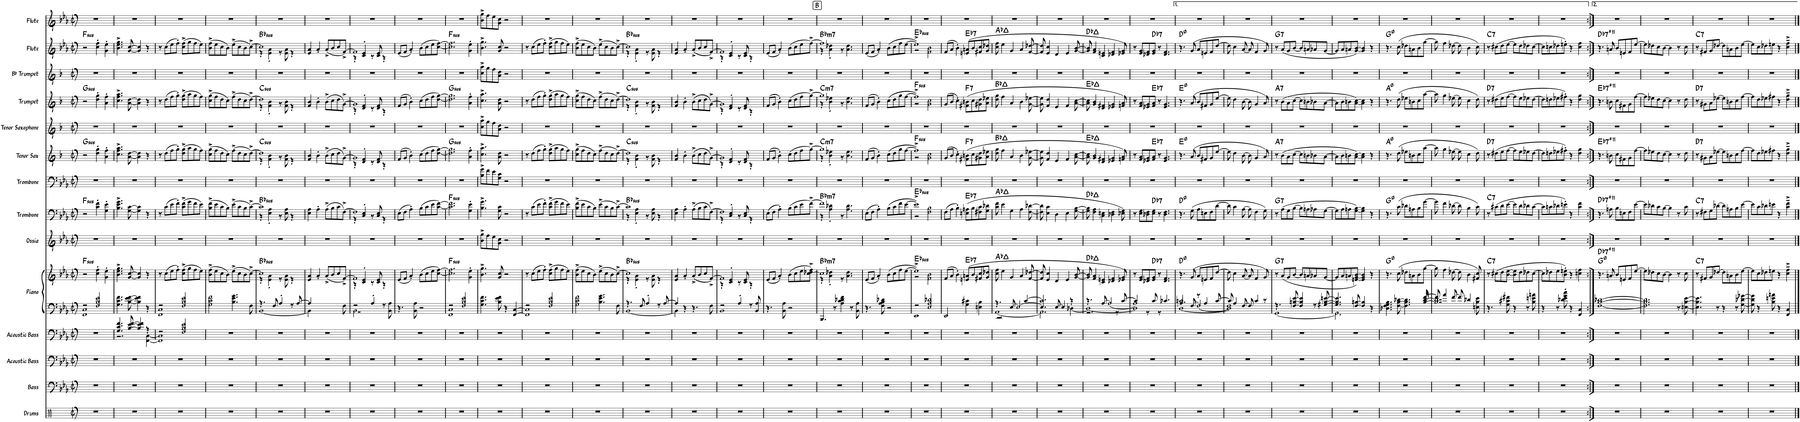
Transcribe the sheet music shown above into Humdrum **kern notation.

**kern	**kern	**kern	**kern	**kern	**kern	**harte	**kern	**kern	**harte	**kern	**kern	**harte	**kern	**kern	**harte	**kern	**kern	**harte	**kern
*part14	*part13	*part12	*part11	*part10	*part10	*part10	*part9	*part8	*part8	*part7	*part6	*part6	*part5	*part4	*part4	*part3	*part2	*part2	*part1
*staff15	*staff14	*staff13	*staff12	*staff11	*staff10	*	*staff9	*staff8	*	*staff7	*staff6	*	*staff5	*staff4	*	*staff3	*staff2	*	*staff1
*I"Drums	*I"Bass	*I"Acoustic Bass	*I"Acoustic Bass	*I"Piano	*	*	*I"Ossia	*I"Trombone	*	*I"Trombone	*I"Tenor Sax	*	*I"Tenor Saxophone	*I"Trumpet	*	*I"Bb Trumpet	*I"Flute	*	*I"Flute
*I'Drums	*I'Bass	*I'Bass	*I'Bass	*I'Piano	*	*	*	*I'Tbn.	*	*I'Tbn.	*I'Tenor	*	*I'T. Sax.	*I'Tpt.	*	*I'Bb Tpt.	*I'Fl.	*	*I'Fl.
*clefX	*clefF4	*clefF4	*clefF4	*clefF4	*clefG2	*	*clefG2	*clefF4	*	*clefF4	*clefG2	*	*clefG2	*clefG2	*	*clefG2	*clefG2	*	*clefG2
*	*Trd7c12	*Trd7c12	*Trd7c12	*	*	*	*	*	*	*	*Trd8c14	*	*Trd8c14	*Trd1c2	*	*Trd1c2	*	*	*
*k[]	*k[b-e-a-]	*k[b-e-a-]	*k[b-e-a-]	*k[b-e-a-]	*k[b-e-a-]	*	*k[b-e-a-]	*k[b-e-a-]	*	*k[b-e-a-]	*k[b-]	*	*k[b-]	*k[b-]	*	*k[b-]	*k[b-e-a-]	*	*k[b-e-a-]
*M2/2	*M2/2	*M2/2	*M2/2	*M2/2	*M2/2	*	*M2/2	*M2/2	*	*M2/2	*M2/2	*	*M2/2	*M2/2	*	*M2/2	*M2/2	*	*M2/2
*met(c|)	*met(c|)	*met(c|)	*met(c|)	*met(c|)	*met(c|)	*	*met(c|)	*met(c|)	*	*met(c|)	*met(c|)	*	*met(c|)	*met(c|)	*	*met(c|)	*met(c|)	*	*met(c|)
=1	=1	=1	=1	=1	=1	=1	=1	=1	=1	=1	=1	=1	=1	=1	=1	=1	=1	=1	=1
*	*	*	*	*^	*	*	*	*	*	*	*	*	*	*	*	*	*	*	*
!	!	!	!	!	!	!	!LO:H:kt=sus	!	!	!LO:H:kt=sus	!	!	!LO:H:kt=sus	!	!	!LO:H:kt=sus	!	!	!LO:H:kt=sus	!
1r	1r	1r	1r	2r	1FF 1C	2r	F:sus4	1r	2r	F:sus4	1r	2r	G:sus4	1r	2r	G:sus4	1r	2r	F:sus4	1r
.	.	.	.	2F/ 2B-/ 2e-/	.	4cc\' 4ff\'	.	.	4c\' 4f\'	.	.	4dd\' 4gg\'	.	.	4dd\' 4gg\'	.	.	4cc\' 4ff\'	.	.
.	.	.	.	.	.	4g\' 4ee-\'	.	.	4G\' 4e-\'	.	.	4a\' 4ff\'	.	.	4a\' 4ff\'	.	.	4g\' 4ee-\'	.	.
*	*	*	*	*v	*v	*	*	*	*	*	*	*	*	*	*	*	*	*	*	*
=2	=2	=2	=2	=2	=2	=2	=2	=2	=2	=2	=2	=2	=2	=2	=2	=2	=2	=2	=2
*	*	*	*^	*	*	*	*	*	*	*	*	*	*	*	*	*	*	*	*
1r	1r	1r	4.G/ 4.c/ 4.f/	2.r	4.G\ 4.c\ 4.f\	4.b-\^ 4.ee-\^ 4.gg\^	.	1r	4.B-\^ 4.e-\^ 4.g\^	.	1r	4.cc\^ 4.ff\^ 4.aa\^	.	1r	4.cc\^ 4.ff\^ 4.aa\^	.	1r	4.b-\^ 4.ee-\^ 4.gg\^	.	1r
.	.	.	[8B-/ [8e-/ [8f/	.	[8B-\ [8e-\ [8f\	[8g/ [8cc/	.	.	[8G\ [8c\	.	.	[8a\ [8dd\	.	.	[8a\ [8dd\	.	.	[8g/ [8cc/	.	.
.	.	.	4B-/] 4e-/] 4f/]	.	4B-\] 4e-\] 4f\]	4g/] 4cc/]	.	.	4G\] 4c\]	.	.	4a\] 4dd\]	.	.	4a\] 4dd\]	.	.	4g/] 4cc/]	.	.
.	.	.	4r	[4FF\ [4C\	4r	4r	.	.	4r	.	.	4r	.	.	4r	.	.	4r	.	.
=3	=3	=3	=3	=3	=3	=3	=3	=3	=3	=3	=3	=3	=3	=3	=3	=3	=3	=3	=3	=3
*	*	*	*	*	*^	*	*	*	*	*	*	*	*	*	*	*	*	*	*	*
1r	1r	1r	2r	1FF] 1C]	2r	1FF 1C	8r	.	1r	8r	.	1r	8r	.	1r	8r	.	1r	8r	.	1r
.	.	.	.	.	.	.	(8cc\L	.	.	(8c\L	.	.	(8dd\L	.	.	(8dd\L	.	.	(8cc\L	.	.
.	.	.	.	.	.	.	8ee-\	.	.	8e-\	.	.	8ff\	.	.	8ff\	.	.	8ee-\	.	.
.	.	.	.	.	.	.	8ff'\J)	.	.	8f'\J)	.	.	8gg'\J)	.	.	8gg'\J)	.	.	8ff'\J)	.	.
.	.	.	2F/ 2B-/ 2e-/	.	2F/ 2B-/ 2e-/	.	(8cc\^ 8ff\^L	.	.	(8c\^ 8f\^L	.	.	(8dd\^ 8gg\^L	.	.	(8dd\^ 8gg\^L	.	.	(8cc\^ 8ff\^L	.	.
.	.	.	.	.	.	.	8gg\	.	.	8g\	.	.	8aa\	.	.	8aa\	.	.	8gg\	.	.
.	.	.	.	.	.	.	8ff\	.	.	8f\	.	.	8gg\	.	.	8gg\	.	.	8ff\	.	.
.	.	.	.	.	.	.	8ee-\J)	.	.	8e-\J)	.	.	8ff\J)	.	.	8ff\J)	.	.	8ee-\J)	.	.
*	*	*	*v	*v	*	*	*	*	*	*	*	*	*	*	*	*	*	*	*	*	*
*	*	*	*	*v	*v	*	*	*	*	*	*	*	*	*	*	*	*	*	*	*
=4	=4	=4	=4	=4	=4	=4	=4	=4	=4	=4	=4	=4	=4	=4	=4	=4	=4	=4	=4
1r	1r	1r	1r	2G\ 2c\ 2f\	(8b-\^ 8ff\^L	.	1r	(8B-\^ 8f\^L	.	1r	(8cc\^ 8gg\^L	.	1r	(8cc\^ 8gg\^L	.	1r	(8b-\^ 8ff\^L	.	1r
.	.	.	.	.	8ee-\	.	.	8e-\	.	.	8ff\	.	.	8ff\	.	.	8ee-\	.	.
.	.	.	.	.	8cc\	.	.	8c\	.	.	8dd\	.	.	8dd\	.	.	8cc\	.	.
.	.	.	.	.	8b-\J)	.	.	8B-\J)	.	.	8cc\J)	.	.	8cc\J)	.	.	8b-\J)	.	.
.	.	.	.	4.B-\ 4.e-\ 4.g\	(8ee-^\L	.	.	(8e-^\L	.	.	(8ff^\L	.	.	(8ff^\L	.	.	(8ee-^\L	.	.
.	.	.	.	.	8cc\	.	.	8c\	.	.	8dd\	.	.	8dd\	.	.	8cc\	.	.
.	.	.	.	.	8b-\	.	.	8B-\	.	.	8cc\	.	.	8cc\	.	.	8b-\	.	.
.	.	.	.	8F\	[>8cc^\J)	.	.	[>8c^\J)	.	.	[>8dd^\J)	.	.	[>8dd^\J)	.	.	[>8cc^\J)	.	.
=5	=5	=5	=5	=5	=5	=5	=5	=5	=5	=5	=5	=5	=5	=5	=5	=5	=5	=5	=5
*	*	*	*	*^	*^	*	*	*^	*	*	*^	*	*	*^	*	*	*^	*	*
!	!	!	!	!	!	!	!	!LO:H:kt=sus	!	!	!	!LO:H:kt=sus	!	!	!	!LO:H:kt=sus	!	!	!	!LO:H:kt=sus	!	!	!	!LO:H:kt=sus	!
1r	1r	1r	1r	4.r	[1BB-	1cc]	4r	Bb:sus4	1r	1c]	4r	Bb:sus4	1r	1dd]	4r	C:sus4	1r	1dd]	4r	C:sus4	1r	1cc]	4r	Bb:sus4	1r
.	.	.	.	.	.	.	4e-\' 4a-\'	.	.	.	4E-\' 4A-\'	.	.	.	4f\' 4b-\'	.	.	.	4f\' 4b-\'	.	.	.	4e-\' 4a-\'	.	.
.	.	.	.	8F/	.	.	.	.	.	.	.	.	.	.	.	.	.	.	.	.	.	.	.	.	.
.	.	.	.	4A-'/	.	.	8r	.	.	.	8r	.	.	.	8r	.	.	.	8r	.	.	.	8r	.	.
.	.	.	.	.	.	.	8e-\ 8a-\	.	.	.	8E-\ 8A-\	.	.	.	8f\ 8b-\	.	.	.	8f\ 8b-\	.	.	.	8e-\ 8a-\	.	.
.	.	.	.	8r	.	.	4r	.	.	.	4r	.	.	.	4r	.	.	.	4r	.	.	.	4r	.	.
.	.	.	.	[8A-/	.	.	.	.	.	.	.	.	.	.	.	.	.	.	.	.	.	.	.	.	.
*	*	*	*	*	*	*v	*v	*	*	*v	*v	*	*	*v	*v	*	*	*v	*v	*	*	*v	*v	*	*
=6	=6	=6	=6	=6	=6	=6	=6	=6	=6	=6	=6	=6	=6	=6	=6	=6	=6	=6	=6	=6
1r	1r	1r	1r	4A-/]	4BB-\]	4e-/ 4a-/	.	1r	4E-\ 4A-\	.	1r	4f/ 4b-/	.	1r	4f/ 4b-/	.	1r	4e-/ 4a-/	.	1r
.	.	.	.	4ryy	2.ryy	4a-'/	.	.	4A-'\	.	.	4b-'\	.	.	4b-'\	.	.	4a-'/	.	.
.	.	.	.	4.ryy	.	(8a-^/L	.	.	(8A-^\L	.	.	(8b-^\L	.	.	(8b-^\L	.	.	(8a-^/L	.	.
.	.	.	.	.	.	8b-/	.	.	8B-\	.	.	8cc\	.	.	8cc\	.	.	8b-/	.	.
.	.	.	.	.	.	8cc/	.	.	8c\	.	.	8dd\	.	.	8dd\	.	.	8cc/	.	.
.	.	.	.	8F\	.	[8f^/J)	.	.	[8F^\J)	.	.	[8g^\J)	.	.	[8g^\J)	.	.	[8f^/J)	.	.
=7	=7	=7	=7	=7	=7	=7	=7	=7	=7	=7	=7	=7	=7	=7	=7	=7	=7	=7	=7	=7
*	*	*	*	*	*	*^	*	*	*^	*	*	*^	*	*	*^	*	*	*^	*	*
1r	1r	1r	1r	2r	2..BB-\	1f]	4r	.	1r	1F]	4r	.	1r	1g]	4r	.	1r	1g]	4r	.	1r	1f]	4r	.	1r
.	.	.	.	.	.	.	4c/' 4e-/'	.	.	.	4C/' 4E-/'	.	.	.	4d/' 4f/'	.	.	.	4d/' 4f/'	.	.	.	4c/' 4e-/'	.	.
.	.	.	.	4A-'/	.	.	8r	.	.	.	8r	.	.	.	8r	.	.	.	8r	.	.	.	8r	.	.
.	.	.	.	.	.	.	8c/ 8e-/	.	.	.	8C/ 8E-/	.	.	.	8d/ 8f/	.	.	.	8d/ 8f/	.	.	.	8c/ 8e-/	.	.
.	.	.	.	8r	.	.	4r	.	.	.	4r	.	.	.	4r	.	.	.	4r	.	.	.	4r	.	.
.	.	.	.	8BB-\ 8A-\	8ryy	.	.	.	.	.	.	.	.	.	.	.	.	.	.	.	.	.	.	.	.
*	*	*	*	*v	*v	*	*	*	*	*v	*v	*	*	*v	*v	*	*	*v	*v	*	*	*v	*v	*	*
*	*	*	*	*	*v	*v	*	*	*	*	*	*	*	*	*	*	*	*	*	*
=8	=8	=8	=8	=8	=8	=8	=8	=8	=8	=8	=8	=8	=8	=8	=8	=8	=8	=8	=8
1r	1r	1r	1r	4.r	(8e-/L	.	1r	(8E-\L	.	1r	(8f/L	.	1r	(8f/L	.	1r	(8e-/L	.	1r
.	.	.	.	.	8f/J	.	.	8F\J	.	.	8g/J	.	.	8g/J	.	.	8f/J	.	.
.	.	.	.	.	4a-'/)	.	.	4A-'\)	.	.	4b-'\)	.	.	4b-'\)	.	.	4a-'/)	.	.
.	.	.	.	8BB-\ 8A-\	.	.	.	.	.	.	.	.	.	.	.	.	.	.	.
.	.	.	.	2r	(8b-\L	.	.	(8B-\L	.	.	(8cc\L	.	.	(8cc\L	.	.	(8b-\L	.	.
.	.	.	.	.	8cc\	.	.	8c\	.	.	8dd\	.	.	8dd\	.	.	8cc\	.	.
.	.	.	.	.	8ee-\	.	.	8e-\	.	.	8ff\	.	.	8ff\	.	.	8ee-\	.	.
.	.	.	.	.	[8cc\ [8ff\J)	.	.	[8c\ [8f\J)	.	.	[8dd\ [8gg\J)	.	.	[8dd\ [8gg\J)	.	.	[8cc\ [8ff\J)	.	.
=9	=9	=9	=9	=9	=9	=9	=9	=9	=9	=9	=9	=9	=9	=9	=9	=9	=9	=9	=9
*	*	*	*	*^	*	*	*	*	*	*	*	*	*	*	*	*	*	*	*
!	!	!	!	!	!	!	!LO:H:kt=sus	!	!	!LO:H:kt=sus	!	!	!LO:H:kt=sus	!	!	!LO:H:kt=sus	!	!	!LO:H:kt=sus	!
1r	1r	1r	1r	2r	1FF 1C	2.cc\] 2.ff\]	F:sus4	1r	2.c\] 2.f\]	F:sus4	1r	2.dd\] 2.gg\]	G:sus4	1r	2.dd\] 2.gg\]	G:sus4	1r	2.cc\] 2.ff\]	F:sus4	1r
.	.	.	.	2F/ 2B-/ 2e-/	.	.	.	.	.	.	.	.	.	.	.	.	.	.	.	.
.	.	.	.	.	.	4g\' 4ee-\'	.	.	4G\' 4e-\'	.	.	4a\' 4ff\'	.	.	4a\' 4ff\'	.	.	4g\' 4ee-\'	.	.
=10	=10	=10	=10	=10	=10	=10	=10	=10	=10	=10	=10	=10	=10	=10	=10	=10	=10	=10	=10	=10
1r	1r	1r	1r	4.G\ 4.c\ 4.f\	2.ryy	4.b-\^ 4.gg\^	.	8b-\^ 8gg\^L	4.B-\^ 4.g\^	.	8B-\^ 8g\^L	4.cc\^ 4.aa\^	.	8cc\^ 8aa\^L	4.cc\^ 4.aa\^	.	8cc\^ 8aa\^L	4.b-\^ 4.gg\^	.	8b-\^ 8gg\^L
.	.	.	.	.	.	.	.	8ff\	.	.	8f\	.	.	8gg\	.	.	8gg\	.	.	8ff\
.	.	.	.	.	.	.	.	8ee-\	.	.	8e-\	.	.	8ff\	.	.	8ff\	.	.	8ee-\
.	.	.	.	8B-\ 8e-\ 8f\	.	8g/ 8cc/	.	8g\ 8cc\J	8G\ 8c\	.	8G\ 8c\J	8a\ 8dd\	.	8a\ 8dd\J	8a\ 8dd\	.	8a\ 8dd\J	8g/ 8cc/	.	8g\ 8cc\J
.	.	.	.	4r	.	2r	.	2r	2r	.	2r	2r	.	2r	2r	.	2r	2r	.	2r
.	.	.	.	4ryy	[4FF/ [4C/	.	.	.	.	.	.	.	.	.	.	.	.	.	.	.
=11	=11	=11	=11	=11	=11	=11	=11	=11	=11	=11	=11	=11	=11	=11	=11	=11	=11	=11	=11	=11
1r	1r	1r	1r	2r	1FF] 1C]	8r	.	1r	8r	.	1r	8r	.	1r	8r	.	1r	8r	.	1r
.	.	.	.	.	.	(8cc\L	.	.	(8c\L	.	.	(8dd\L	.	.	(8dd\L	.	.	(8cc\L	.	.
.	.	.	.	.	.	8ee-\	.	.	8e-\	.	.	8ff\	.	.	8ff\	.	.	8ee-\	.	.
.	.	.	.	.	.	8ff'\J)	.	.	8f'\J)	.	.	8gg'\J)	.	.	8gg'\J)	.	.	8ff'\J)	.	.
.	.	.	.	2F/ 2B-/ 2e-/	.	(8cc\^ 8ff\^L	.	.	(8c\^ 8f\^L	.	.	(8dd\^ 8gg\^L	.	.	(8dd\^ 8gg\^L	.	.	(8cc\^ 8ff\^L	.	.
.	.	.	.	.	.	8gg\	.	.	8g\	.	.	8aa\	.	.	8aa\	.	.	8gg\	.	.
.	.	.	.	.	.	8ff\	.	.	8f\	.	.	8gg\	.	.	8gg\	.	.	8ff\	.	.
.	.	.	.	.	.	8ee-\J)	.	.	8e-\J)	.	.	8ff\J)	.	.	8ff\J)	.	.	8ee-\J)	.	.
*	*	*	*	*v	*v	*	*	*	*	*	*	*	*	*	*	*	*	*	*	*
=12	=12	=12	=12	=12	=12	=12	=12	=12	=12	=12	=12	=12	=12	=12	=12	=12	=12	=12	=12
1r	1r	1r	1r	2G\ 2c\ 2f\	(8b-\^ 8ff\^L	.	1r	(8B-\^ 8f\^L	.	1r	(8cc\^ 8gg\^L	.	1r	(8cc\^ 8gg\^L	.	1r	(8b-\^ 8ff\^L	.	1r
.	.	.	.	.	8ee-\	.	.	8e-\	.	.	8ff\	.	.	8ff\	.	.	8ee-\	.	.
.	.	.	.	.	8cc\	.	.	8c\	.	.	8dd\	.	.	8dd\	.	.	8cc\	.	.
.	.	.	.	.	8b-\J)	.	.	8B-\J)	.	.	8cc\J)	.	.	8cc\J)	.	.	8b-\J)	.	.
.	.	.	.	4.B-\ 4.e-\ 4.g\	(8ee-^\L	.	.	(8e-^\L	.	.	(8ff^\L	.	.	(8ff^\L	.	.	(8ee-^\L	.	.
.	.	.	.	.	8cc\	.	.	8c\	.	.	8dd\	.	.	8dd\	.	.	8cc\	.	.
.	.	.	.	.	8b-\	.	.	8B-\	.	.	8cc\	.	.	8cc\	.	.	8b-\	.	.
.	.	.	.	8F\	[>8cc^\J)	.	.	[>8c^\J)	.	.	[>8dd^\J)	.	.	[>8dd^\J)	.	.	[>8cc^\J)	.	.
=13	=13	=13	=13	=13	=13	=13	=13	=13	=13	=13	=13	=13	=13	=13	=13	=13	=13	=13	=13
*	*	*	*	*^	*^	*	*	*^	*	*	*^	*	*	*^	*	*	*^	*	*
!	!	!	!	!	!	!	!	!LO:H:kt=sus	!	!	!	!LO:H:kt=sus	!	!	!	!LO:H:kt=sus	!	!	!	!LO:H:kt=sus	!	!	!	!LO:H:kt=sus	!
1r	1r	1r	1r	4.r	[1BB-	1cc]	4r	Bb:sus4	1r	1c]	4r	Bb:sus4	1r	1dd]	4r	C:sus4	1r	1dd]	4r	C:sus4	1r	1cc]	4r	Bb:sus4	1r
.	.	.	.	.	.	.	4e-\' 4a-\'	.	.	.	4E-\' 4A-\'	.	.	.	4f\' 4b-\'	.	.	.	4f\' 4b-\'	.	.	.	4e-\' 4a-\'	.	.
.	.	.	.	8F/	.	.	.	.	.	.	.	.	.	.	.	.	.	.	.	.	.	.	.	.	.
.	.	.	.	4A-'/	.	.	8r	.	.	.	8r	.	.	.	8r	.	.	.	8r	.	.	.	8r	.	.
.	.	.	.	.	.	.	8e-\ 8a-\	.	.	.	8E-\ 8A-\	.	.	.	8f\ 8b-\	.	.	.	8f\ 8b-\	.	.	.	8e-\ 8a-\	.	.
.	.	.	.	8r	.	.	4r	.	.	.	4r	.	.	.	4r	.	.	.	4r	.	.	.	4r	.	.
.	.	.	.	[8A-/	.	.	.	.	.	.	.	.	.	.	.	.	.	.	.	.	.	.	.	.	.
*	*	*	*	*	*	*v	*v	*	*	*v	*v	*	*	*v	*v	*	*	*v	*v	*	*	*v	*v	*	*
=14	=14	=14	=14	=14	=14	=14	=14	=14	=14	=14	=14	=14	=14	=14	=14	=14	=14	=14	=14	=14
1r	1r	1r	1r	4A-/]	4BB-\]	4e-/ 4a-/	.	1r	4E-\ 4A-\	.	1r	4f/ 4b-/	.	1r	4f/ 4b-/	.	1r	4e-/ 4a-/	.	1r
.	.	.	.	4r	2.ryy	4a-'/	.	.	4A-'\	.	.	4b-'\	.	.	4b-'\	.	.	4a-'/	.	.
.	.	.	.	4.r	.	((8a-^/L	.	.	((8A-^\L	.	.	((8b-^\L	.	.	((8b-^\L	.	.	((8a-^/L	.	.
.	.	.	.	.	.	8b-/	.	.	8B-\	.	.	8cc\	.	.	8cc\	.	.	8b-/	.	.
.	.	.	.	.	.	8cc/	.	.	8c\	.	.	8dd\	.	.	8dd\	.	.	8cc/	.	.
.	.	.	.	8F\	.	[8f^/J))	.	.	[8F^\J))	.	.	[8g^\J))	.	.	[8g^\J))	.	.	[8f^/J))	.	.
=15	=15	=15	=15	=15	=15	=15	=15	=15	=15	=15	=15	=15	=15	=15	=15	=15	=15	=15	=15	=15
*	*	*	*	*	*	*^	*	*	*^	*	*	*^	*	*	*^	*	*	*^	*	*
1r	1r	1r	1r	2r	1BB-	1f]	4r	.	1r	1F]	4r	.	1r	1g]	4r	.	1r	1g]	4r	.	1r	1f]	4r	.	1r
.	.	.	.	.	.	.	4c/' 4e-/'	.	.	.	4C/' 4E-/'	.	.	.	4d/' 4f/'	.	.	.	4d/' 4f/'	.	.	.	4c/' 4e-/'	.	.
.	.	.	.	4A-'/	.	.	8r	.	.	.	8r	.	.	.	8r	.	.	.	8r	.	.	.	8r	.	.
.	.	.	.	.	.	.	8c/ 8e-/	.	.	.	8C/ 8E-/	.	.	.	8d/ 8f/	.	.	.	8d/ 8f/	.	.	.	8c/ 8e-/	.	.
.	.	.	.	8r	.	.	4r	.	.	.	4r	.	.	.	4r	.	.	.	4r	.	.	.	4r	.	.
.	.	.	.	8BB-/ 8A-/	.	.	.	.	.	.	.	.	.	.	.	.	.	.	.	.	.	.	.	.	.
*	*	*	*	*v	*v	*	*	*	*	*v	*v	*	*	*v	*v	*	*	*v	*v	*	*	*v	*v	*	*
*	*	*	*	*	*v	*v	*	*	*	*	*	*	*	*	*	*	*	*	*	*
=16	=16	=16	=16	=16	=16	=16	=16	=16	=16	=16	=16	=16	=16	=16	=16	=16	=16	=16	=16
1r	1r	1r	1r	4.r	((8e-/L	.	1r	((8E-\L	.	1r	((8f/L	.	1r	((8f/L	.	1r	((8e-/L	.	1r
.	.	.	.	.	8f/J	.	.	8F\J	.	.	8g/J	.	.	8g/J	.	.	8f/J	.	.
.	.	.	.	.	4a-'/))	.	.	4A-'\))	.	.	4b-'\))	.	.	4b-'\))	.	.	4a-'/))	.	.
.	.	.	.	8BB-\ 8A-\	.	.	.	.	.	.	.	.	.	.	.	.	.	.	.
.	.	.	.	2r	(8b-\L	.	.	(8B-\L	.	.	(8cc\L	.	.	(8cc\L	.	.	(8b-\L	.	.
.	.	.	.	.	8cc\	.	.	8c\	.	.	8dd\	.	.	8dd\	.	.	8cc\	.	.
.	.	.	.	.	8ee-\	.	.	8e-\	.	.	8ff\	.	.	8ff\	.	.	8ee-\	.	.
.	.	.	.	.	[8cc\^ 8dd-X\^ 8ff\^J)	.	.	[8f^\J)	.	.	[8gg^\J)	.	.	[8gg^\J)	.	.	[8ff^\J)	.	.
!!LO:REH:place=s1:a:B:rj:fs=14:t=B
=17	=17	=17	=17	=17	=17	=17	=17	=17	=17	=17	=17	=17	=17	=17	=17	=17	=17	=17	=17
*	*	*	*	*	*^	*	*	*^	*	*	*^	*	*	*^	*	*	*^	*	*
!	!	!	!	!	!	!	!LO:H:kt=m7	!	!	!	!LO:H:kt=m7	!	!	!	!LO:H:kt=m7	!	!	!	!LO:H:kt=m7	!	!	!	!LO:H:kt=m7	!
1r	1r	1r	1r	4.BBB-/	1cc]	4r	Bb:min7	1r	1f]	4r	Bb:min7	1r	1gg]	4r	C:min7	1r	1gg]	4r	C:min7	1r	1ff]	4r	Bb:min7	1r
.	.	.	.	.	.	4a-\' 4dd-X\'	.	.	.	4A-\' 4d-X\'	.	.	.	4b-\' 4ee-X\'	.	.	.	4b-\' 4ee-X\'	.	.	.	4a-\' 4dd-X\'	.	.
.	.	.	.	8r	.	.	.	.	.	.	.	.	.	.	.	.	.	.	.	.	.	.	.	.
.	.	.	.	4A-\ 4c\ 4d-X\ 4f\	.	8r	.	.	.	8r	.	.	.	8r	.	.	.	8r	.	.	.	8r	.	.
.	.	.	.	.	.	4.a-\ 4.dd-\	.	.	.	4.A-\ 4.d-\	.	.	.	4.b-\ 4.ee-\	.	.	.	4.b-\ 4.ee-\	.	.	.	4.a-\ 4.dd-\	.	.
.	.	.	.	8r	.	.	.	.	.	.	.	.	.	.	.	.	.	.	.	.	.	.	.	.
.	.	.	.	8BB-\ 8A-\	.	.	.	.	.	.	.	.	.	.	.	.	.	.	.	.	.	.	.	.
*	*	*	*	*	*v	*v	*	*	*v	*v	*	*	*v	*v	*	*	*v	*v	*	*	*v	*v	*	*
=18	=18	=18	=18	=18	=18	=18	=18	=18	=18	=18	=18	=18	=18	=18	=18	=18	=18	=18	=18
1r	1r	1r	1r	4.r	(8e-/L	.	1r	(8E-\L	.	1r	(8f/L	.	1r	(8f/L	.	1r	(8e-/L	.	1r
.	.	.	.	.	8f/J	.	.	8F\J	.	.	8g/J	.	.	8g/J	.	.	8f/J	.	.
.	.	.	.	.	4a-'/)	.	.	4A-'\)	.	.	4b-'\)	.	.	4b-'\)	.	.	4a-'/)	.	.
.	.	.	.	8F\ 8A-\ 8B-\ 8d-X\	.	.	.	.	.	.	.	.	.	.	.	.	.	.	.
.	.	.	.	2r	((8b-\L	.	.	((8B-\L	.	.	((8cc\L	.	.	((8cc\L	.	.	((8b-\L	.	.
.	.	.	.	.	8cc\	.	.	8c\	.	.	8dd\	.	.	8dd\	.	.	8cc\	.	.
.	.	.	.	.	8ff\	.	.	8f\	.	.	8gg\	.	.	8gg\	.	.	8ff\	.	.
.	.	.	.	.	[8ee-\J	.	.	[8e-\J	.	.	[8ff\J	.	.	[8ff\J	.	.	[8ee-\J	.	.
=19	=19	=19	=19	=19	=19	=19	=19	=19	=19	=19	=19	=19	=19	=19	=19	=19	=19	=19	=19
*	*	*	*	*^	*^	*	*	*^	*	*	*^	*	*	*^	*	*	*^	*	*
!	!	!	!	!	!	!	!	!LO:H:kt=sus	!	!	!	!LO:H:kt=sus	!	!	!	!LO:H:kt=sus	!	!	!	!LO:H:kt=sus	!	!	!	!LO:H:kt=sus	!
1r	1r	1r	1r	2r	1EE-	1ee-^]))	2r	Eb:sus4	1r	1e-^]))	2r	Eb:sus4	1r	1ff^]))	2r	F:sus4	1r	1ff^]))	2r	F:sus4	1r	1ee-^]))	2r	Eb:sus4	1r
.	.	.	.	2E-/ 2A-/ 2d-X/	.	.	2f\ 2b-\	.	.	.	2F\ 2B-\	.	.	.	2g\ 2cc\	.	.	.	2g\ 2cc\	.	.	.	2f\ 2b-\	.	.
*	*	*	*	*v	*v	*	*	*	*	*v	*v	*	*	*v	*v	*	*	*v	*v	*	*	*v	*v	*	*
*	*	*	*	*	*v	*v	*	*	*	*	*	*	*	*	*	*	*	*	*	*
=20	=20	=20	=20	=20	=20	=20	=20	=20	=20	=20	=20	=20	=20	=20	=20	=20	=20	=20	=20
1r	1r	1r	1r	2EE-/	(8f/L	.	1r	(8F\L	.	1r	(8g/L	.	1r	(8g/L	.	1r	(8f/L	.	1r
.	.	.	.	.	8a-/J	.	.	8A-\J	.	.	8b-/J	.	.	8b-/J	.	.	8a-/J	.	.
.	.	.	.	.	4b-'\)	.	.	4B-'\)	.	.	4cc'\)	.	.	4cc'\)	.	.	4b-'\)	.	.
!	!	!	!	!	!	!LO:H:kt=7	!	!	!LO:H:kt=7	!	!	!LO:H:kt=7	!	!	!LO:H:kt=7	!	!	!LO:H:kt=7	!
.	.	.	.	4G\ 4c#X\	(8en/ 8an/L	Eb:7	.	(8En\ 8An\L	Eb:7	.	(8f#X\ 8bn\L	F:7	.	(8f#X\ 8bn\L	F:7	.	(8en/ 8an/L	Eb:7	.
.	.	.	.	.	8b-/	.	.	8B-\	.	.	8cc\	.	.	8cc\	.	.	8b-/	.	.
.	.	.	.	4En\ 4B-\	8f#X/ 8cc/	.	.	8F#X\ 8c\	.	.	8g#X\ 8dd\	.	.	8g#X\ 8dd\	.	.	8f#X/ 8cc/	.	.
.	.	.	.	.	8g/ 8dd-X/J	.	.	8G\ 8d-X\J	.	.	8a\ 8ee-X\J	.	.	8a\ 8ee-X\J	.	.	8g/ 8dd-X/J	.	.
=21	=21	=21	=21	=21	=21	=21	=21	=21	=21	=21	=21	=21	=21	=21	=21	=21	=21	=21	=21
*	*	*	*	*^	*	*	*	*	*	*	*	*	*	*	*	*	*	*	*
*	*	*	*	*	*^	*	*	*	*	*	*	*	*	*	*	*	*	*	*	*
1r	1r	1r	1r	4.r	[1AA-	2.r	8cc\ 8ff\	Ab:maj	1r	8c\ 8f\	Ab:maj	1r	8dd\ 8gg\	Bb:maj	1r	8dd\ 8gg\	Bb:maj	1r	8cc\ 8ff\	Ab:maj	1r
.	.	.	.	.	.	.	4ee-\	.	.	4e-\	.	.	4ff\	.	.	4ff\	.	.	4ee-\	.	.
.	.	.	.	[8E-/	.	.	4g/	.	.	4G\	.	.	4a/	.	.	4a/	.	.	4g/	.	.
.	.	.	.	2E-/_	.	.	.	.	.	.	.	.	.	.	.	.	.	.	.	.	.
.	.	.	.	.	.	.	4a-/	.	.	4A-\	.	.	4b-\	.	.	4b-\	.	.	4a-/	.	.
.	.	.	.	.	.	[4c/	.	.	.	.	.	.	.	.	.	.	.	.	.	.	.
.	.	.	.	.	.	.	[8f/ [8dd-X/	.	.	[8F\ [8d-X\	.	.	[8g\ [8ee-X\	.	.	[8g\ [8ee-X\	.	.	[8f/ [8dd-X/	.	.
=22	=22	=22	=22	=22	=22	=22	=22	=22	=22	=22	=22	=22	=22	=22	=22	=22	=22	=22	=22	=22	=22
1r	1r	1r	1r	4.E-/]	2.AA-\]	2.c/]	8f/] 8dd-/]	.	1r	8F\] 8d-\]	.	1r	8g\] 8ee-\]	.	1r	8g\] 8ee-\]	.	1r	8f/] 8dd-/]	.	1r
.	.	.	.	.	.	.	4e-/ 4cc/	.	.	4E-\ 4c\	.	.	4f/ 4dd/	.	.	4f/ 4dd/	.	.	4e-/ 4cc/	.	.
.	.	.	.	[8E-/	.	.	4d/	.	.	4D\	.	.	4e/	.	.	4e/	.	.	4d/	.	.
.	.	.	.	4E-/]	.	.	.	.	.	.	.	.	.	.	.	.	.	.	.	.	.
.	.	.	.	.	.	.	4e-/	.	.	4E-\	.	.	4f/	.	.	4f/	.	.	4e-/	.	.
.	.	.	.	4r	[4D-X\	4ryy	.	.	.	.	.	.	.	.	.	.	.	.	.	.	.
.	.	.	.	.	.	.	[8g/ [8b-/	.	.	[8G\ [8B-\	.	.	[8a\ [8cc\	.	.	[8a\ [8cc\	.	.	[8g/ [8b-/	.	.
=23	=23	=23	=23	=23	=23	=23	=23	=23	=23	=23	=23	=23	=23	=23	=23	=23	=23	=23	=23	=23	=23
1r	1r	1r	1r	4.r	1D-_	2.r	8g/] 8b-/]	Db:maj	1r	8G\] 8B-\]	Db:maj	1r	8a\] 8cc\]	Eb:maj	1r	8a\] 8cc\]	Eb:maj	1r	8g/] 8b-/]	Db:maj	1r
.	.	.	.	.	.	.	4f/ 4a-/	.	.	4F\ 4A-\	.	.	4g/ 4b-/	.	.	4g/ 4b-/	.	.	4f/ 4a-/	.	.
.	.	.	.	[8A-/	.	.	4c/ 4en/	.	.	4C\ 4En\	.	.	4d/ 4f#X/	.	.	4d/ 4f#X/	.	.	4c/ 4en/	.	.
.	.	.	.	2A-/_	.	.	.	.	.	.	.	.	.	.	.	.	.	.	.	.	.
.	.	.	.	.	.	.	4d-X/ 4f/	.	.	4D-X\ 4F\	.	.	4e-X/ 4g/	.	.	4e-X/ 4g/	.	.	4d-X/ 4f/	.	.
.	.	.	.	.	.	8r	.	.	.	.	.	.	.	.	.	.	.	.	.	.	.
.	.	.	.	.	.	[8c/	8e-X/ 8g/)	.	.	8E-X\ 8G\)	.	.	8fn/ 8a/)	.	.	8fn/ 8a/)	.	.	8e-X/ 8g/)	.	.
=24	=24	=24	=24	=24	=24	=24	=24	=24	=24	=24	=24	=24	=24	=24	=24	=24	=24	=24	=24	=24	=24
1r	1r	1r	1r	1A-]	1D-]	4c/]	8r	.	1r	8r	.	1r	8r	.	1r	8r	.	1r	8r	.	1r
.	.	.	.	.	.	.	8e-/ 8g/L	.	.	8E-\ 8G\L	.	.	8f/ 8a/L	.	.	8f/ 8a/L	.	.	8e-/ 8g/L	.	.
.	.	.	.	.	.	8r	8d-X/ 8f/	.	.	8D-X\ 8F\	.	.	8e-X/ 8g/	.	.	8e-X/ 8g/	.	.	8d-X/ 8f/	.	.
!	!	!	!	!	!	!	!	!LO:H:kt=7	!	!	!LO:H:kt=7	!	!	!LO:H:kt=7	!	!	!LO:H:kt=7	!	!	!LO:H:kt=7	!
.	.	.	.	.	.	8c/	8e-/ 8g/J	Db:7	.	8E-\ 8G\J	Db:7	.	8f/ 8a/J	Eb:7	.	8f/ 8a/J	Eb:7	.	8e-/ 8g/J	Db:7	.
.	.	.	.	.	.	8r	8r	.	.	8r	.	.	8r	.	.	8r	.	.	8r	.	.
.	.	.	.	.	.	4.c-X/	4.d-/ 4.f/	.	.	4.D-\ 4.F\	.	.	4.e-/ 4.g/	.	.	4.e-/ 4.g/	.	.	4.d-/ 4.f/	.	.
=25	=25	=25	=25	=25	=25	=25	=25	=25	=25	=25	=25	=25	=25	=25	=25	=25	=25	=25	=25	=25	=25
1r	1r	1r	1r	2cn/	[1D	4.A-/	4.r	D:hdim7	1r	4.r	D:hdim7	1r	4.r	E:hdim7	1r	4.r	E:hdim7	1r	4.r	D:hdim7	1r
.	.	.	.	.	.	[8F/	(8g/	.	.	(8G\	.	.	(8a/	.	.	(8a/	.	.	(8g/	.	.
.	.	.	.	8r	.	2F/_	8a-/L	.	.	8A-\L	.	.	8b-/L	.	.	8b-/L	.	.	8a-/L	.	.
.	.	.	.	4A-/	.	.	8en/	.	.	8En\	.	.	8f#X/	.	.	8f#X/	.	.	8en/	.	.
.	.	.	.	.	.	.	8f/	.	.	8F\	.	.	8g/	.	.	8g/	.	.	8f/	.	.
.	.	.	.	[8c/	.	.	[8dd/J	.	.	[8d\J	.	.	[8ee/J	.	.	[8ee/J	.	.	[8dd/J	.	.
=26	=26	=26	=26	=26	=26	=26	=26	=26	=26	=26	=26	=26	=26	=26	=26	=26	=26	=26	=26	=26	=26
1r	1r	1r	1r	8c/]	1D]	1F]	8dd\]	.	1r	8d\]	.	1r	8ee\]	.	1r	8ee\]	.	1r	8dd\]	.	1r
.	.	.	.	4A-/	.	.	4cc\	.	.	4c\	.	.	4dd\	.	.	4dd\	.	.	4cc\	.	.
.	.	.	.	[8F/	.	.	[8a-/	.	.	[8A-\	.	.	[8b-\	.	.	[8b-\	.	.	[8a-/	.	.
.	.	.	.	8F/]	.	.	8a-/]	.	.	8A-\]	.	.	8b-\]	.	.	8b-\]	.	.	8a-/]	.	.
.	.	.	.	4c/	.	.	4f/	.	.	4F\	.	.	4g/	.	.	4g/	.	.	4f/	.	.
.	.	.	.	8r	.	.	8g/)	.	.	8G\)	.	.	8a/)	.	.	8a/)	.	.	8g/)	.	.
*	*	*	*	*	*v	*v	*	*	*	*	*	*	*	*	*	*	*	*	*	*	*
=27	=27	=27	=27	=27	=27	=27	=27	=27	=27	=27	=27	=27	=27	=27	=27	=27	=27	=27	=27	=27
!	!	!	!	!	!	!	!LO:H:kt=7	!	!	!LO:H:kt=7	!	!	!LO:H:kt=7	!	!	!LO:H:kt=7	!	!	!LO:H:kt=7	!
1r	1r	1r	1r	4.r	[1GG	8r	G:7	1r	8r	G:7	1r	8r	A:7	1r	8r	A:7	1r	8r	G:7	1r
.	.	.	.	.	.	(8a-/L	.	.	(8A-\L	.	.	(8b-\L	.	.	(8b-\L	.	.	(8a-/L	.	.
.	.	.	.	.	.	8g/	.	.	8G\	.	.	8a\	.	.	8a\	.	.	8g/	.	.
.	.	.	.	[8F/ [8Bn/ [8e-/	.	[8b-/J	.	.	[8B-\J	.	.	[8cc\J	.	.	[8cc\J	.	.	[8b-/J	.	.
.	.	.	.	4F/] 4B/] 4e-/]	.	8b-/L]	.	.	8B-\L]	.	.	8cc\L]	.	.	8cc\L]	.	.	8b-/L]	.	.
.	.	.	.	.	.	8an/	.	.	8An\	.	.	8bn\	.	.	8bn\	.	.	8an/	.	.
.	.	.	.	8r	.	8a-X/	.	.	8A-X\	.	.	8b-X\	.	.	8b-X\	.	.	8a-X/	.	.
.	.	.	.	[8G#X/ [8B/ [8en/	.	[8g/J	.	.	[8G\J	.	.	[8a\J	.	.	[8a\J	.	.	[8g/J	.	.
=28	=28	=28	=28	=28	=28	=28	=28	=28	=28	=28	=28	=28	=28	=28	=28	=28	=28	=28	=28	=28
1r	1r	1r	1r	4.G#/] 4.B/] 4.e/]	2.GG\]	8g/L]	.	1r	8G\L]	.	1r	8a\L]	.	1r	8a\L]	.	1r	8g/L]	.	1r
.	.	.	.	.	.	8a-/	.	.	8A-\	.	.	8b-\	.	.	8b-\	.	.	8a-/	.	.
.	.	.	.	.	.	8an/	.	.	8An\	.	.	8bn\	.	.	8bn\	.	.	8an/	.	.
.	.	.	.	[8F/ [8Bn/	.	[8en/ [8g/ [8b-/J)	.	.	[8G\ [8B-\J)	.	.	[8a\ [8cc\J)	.	.	[8a\ [8cc\J)	.	.	[8g/ [8b-/J)	.	.
.	.	.	.	4F/] 4B/]	.	4e/] 4g/] 4b-/]	.	.	4G\] 4B-\]	.	.	4a\] 4cc\]	.	.	4a\] 4cc\]	.	.	4g/] 4b-/]	.	.
.	.	.	.	4r	4ryy	4r	.	.	4r	.	.	4r	.	.	4r	.	.	4r	.	.
=29	=29	=29	=29	=29	=29	=29	=29	=29	=29	=29	=29	=29	=29	=29	=29	=29	=29	=29	=29	=29
1r	1r	1r	1r	4.D-X\ 4.F\ 4.G\ 4.B-\	2..ryy	4.r	G:hdim7	1r	4.r	G:hdim7	1r	4.r	A:hdim7	1r	4.r	A:hdim7	1r	4.r	G:hdim7	1r
.	.	.	.	[8F\ [8B-\ [8d-X\	.	(8cc\	.	.	(8c\	.	.	(8dd\	.	.	(8dd\	.	.	(8cc\	.	.
.	.	.	.	4.F\] 4.B-\] 4.d-\]	.	8dd-X\L	.	.	8d-X\L	.	.	8ee-X\L	.	.	8ee-X\L	.	.	8dd-X\L	.	.
.	.	.	.	.	.	8an\	.	.	8An\	.	.	8bn\	.	.	8bn\	.	.	8an\	.	.
.	.	.	.	.	.	8b-\	.	.	8B-\	.	.	8cc\	.	.	8cc\	.	.	8b-\	.	.
.	.	.	.	[8B-/ [8d-/	[8f/	[8gg\J	.	.	[8g\J	.	.	[8aa\J	.	.	[8aa\J	.	.	[8gg\J	.	.
=30	=30	=30	=30	=30	=30	=30	=30	=30	=30	=30	=30	=30	=30	=30	=30	=30	=30	=30	=30	=30
1r	1r	1r	1r	2..B-/] 2..d-/]	8f/]	8gg\]	.	1r	8g\]	.	1r	8aa\]	.	1r	8aa\]	.	1r	8gg\]	.	1r
.	.	.	.	.	4a-/	4ff\	.	.	4f\	.	.	4gg\	.	.	4gg\	.	.	4ff\	.	.
.	.	.	.	.	[8f/L	[8dd-X\	.	.	[8d-X\	.	.	[8ee-X\	.	.	[8ee-X\	.	.	[8dd-X\	.	.
.	.	.	.	.	8f/J]	8dd-\]	.	.	8d-\]	.	.	8ee-\]	.	.	8ee-\]	.	.	8dd-\]	.	.
.	.	.	.	.	4d-X/	4b-\	.	.	4B-\	.	.	4cc\	.	.	4cc\	.	.	4b-\	.	.
.	.	.	.	8En\ 8B-\ 8e-\	8ryy	8f#X/ 8cc/)	.	.	8c\)	.	.	8dd\)	.	.	8dd\)	.	.	8cc\)	.	.
=31	=31	=31	=31	=31	=31	=31	=31	=31	=31	=31	=31	=31	=31	=31	=31	=31	=31	=31	=31	=31
!	!	!	!	!	!	!	!LO:H:kt=7	!	!	!LO:H:kt=7	!	!	!LO:H:kt=7	!	!	!LO:H:kt=7	!	!	!LO:H:kt=7	!
*	*	*	*	*v	*v	*	*	*	*	*	*	*	*	*	*	*	*	*	*	*
1r	1r	1r	1r	4.r	8r	C:7	1r	8r	C:7	1r	8r	D:7	1r	8r	D:7	1r	8r	C:7	1r
.	.	.	.	.	(8cc#X\L	.	.	(8c#X\L	.	.	(8dd#X\L	.	.	(8dd#X\L	.	.	(8cc#X\L	.	.
.	.	.	.	.	8dd\	.	.	8d\	.	.	8ee\	.	.	8ee\	.	.	8dd\	.	.
.	.	.	.	8G\ 8c#X\ 8f#X\	[8b-\ [8ee-\J	.	.	[8e-\J	.	.	[8ff\J	.	.	[8ff\J	.	.	[8ee-\J	.	.
.	.	.	.	4r	8b-\] 8ee-\]L	.	.	8e-\L]	.	.	8ff\L]	.	.	8ff\L]	.	.	8ee-\L]	.	.
.	.	.	.	.	8dd\	.	.	8d\	.	.	8ee\	.	.	8ee\	.	.	8dd\	.	.
.	.	.	.	8r	8dd-X\	.	.	8d-X\	.	.	8ee-X\	.	.	8ee-X\	.	.	8dd-X\	.	.
.	.	.	.	8B-\ 8en\ 8an\	[8cc#\J	.	.	[8c#\J	.	.	[8dd#\J	.	.	[8dd#\J	.	.	[8cc#\J	.	.
=32	=32	=32	=32	=32	=32	=32	=32	=32	=32	=32	=32	=32	=32	=32	=32	=32	=32	=32	=32
1r	1r	1r	1r	4r	8cc#\L]	.	1r	8c#\L]	.	1r	8dd#\L]	.	1r	8dd#\L]	.	1r	8cc#\L]	.	1r
.	.	.	.	.	8dd-X\	.	.	8cn\	.	.	8ddn\	.	.	8ddn\	.	.	8ccn\	.	.
.	.	.	.	8r	8ee-\	.	.	8d-X\	.	.	8ee-X\	.	.	8ee-X\	.	.	8dd-X\	.	.
.	.	.	.	8d-X\' 8e-\' 8g\' 8cc\'	8b-\' 8een\'J)	.	.	8en'\J)	.	.	8ff#X'\J)	.	.	8ff#X'\J)	.	.	8een'\J)	.	.
.	.	.	.	4r	4r	.	.	4r	.	.	4r	.	.	4r	.	.	4r	.	.
.	.	.	.	4FF/ 4C/	4ccn\ 4ff\	.	.	4c\ 4f\	.	.	4dd\ 4gg\	.	.	4dd\ 4gg\	.	.	4cc\ 4ff\	.	.
=33:|!	=33:|!	=33:|!	=33:|!	=33:|!	=33:|!	=33:|!	=33:|!	=33:|!	=33:|!	=33:|!	=33:|!	=33:|!	=33:|!	=33:|!	=33:|!	=33:|!	=33:|!	=33:|!	=33:|!
!	!	!	!	!	!	!LO:H:n=2:kt=7	!	!	!LO:H:kt=7	!	!	!LO:H:kt=7	!	!	!LO:H:kt=7	!	!	!LO:H:kt=7	!
1r	1r	1r	1r	[1F [1B- [1d-X	4.r	G:hdim7 Db:7(#11)	1r	4.r	Db:7(#11)	1r	4.r	Eb:7(#11)	1r	4.r	Eb:7(#11)	1r	4.r	Db:7(#11)	1r
.	.	.	.	.	8an/	.	.	8An\	.	.	8bn\	.	.	8bn\	.	.	8an/	.	.
.	.	.	.	.	8b-/L	.	.	8B-\L	.	.	8cc\L	.	.	8cc\L	.	.	8b-/L	.	.
.	.	.	.	.	8en/	.	.	8En\	.	.	8f#X\	.	.	8f#X\	.	.	8en/	.	.
.	.	.	.	.	8f/	.	.	8F\	.	.	8g\	.	.	8g\	.	.	8f/	.	.
.	.	.	.	.	[8ee-/J	.	.	[8e-\J	.	.	[8ff\J	.	.	[8ff\J	.	.	[8ee-/J	.	.
=34	=34	=34	=34	=34	=34	=34	=34	=34	=34	=34	=34	=34	=34	=34	=34	=34	=34	=34	=34
1r	1r	1r	1r	2.F\] 2.B-\] 2.d-\]	8ee-\L]	.	1r	8e-\L]	.	1r	8ff\L]	.	1r	8ff\L]	.	1r	8ee-\L]	.	1r
.	.	.	.	.	8dd-X\	.	.	8d-X\	.	.	8ee-X\	.	.	8ee-X\	.	.	8dd-X\	.	.
.	.	.	.	.	8cc\	.	.	8c\	.	.	8dd\	.	.	8dd\	.	.	8cc\	.	.
.	.	.	.	.	[8b-\J	.	.	[8B-\J	.	.	[8cc\J	.	.	[8cc\J	.	.	[8b-\J	.	.
.	.	.	.	.	4b-\]	.	.	4B-\]	.	.	4cc\]	.	.	4cc\]	.	.	4b-\]	.	.
.	.	.	.	8r	8r	.	.	8r	.	.	8r	.	.	8r	.	.	8r	.	.
.	.	.	.	[8En\ [8B-\ [8e-\	8cc\	.	.	8c\	.	.	8dd\	.	.	8dd\	.	.	8cc\	.	.
=35	=35	=35	=35	=35	=35	=35	=35	=35	=35	=35	=35	=35	=35	=35	=35	=35	=35	=35	=35
!	!	!	!	!	!	!LO:H:kt=7	!	!	!LO:H:kt=7	!	!	!LO:H:kt=7	!	!	!LO:H:kt=7	!	!	!LO:H:kt=7	!
1r	1r	1r	1r	4.E\] 4.B-\] 4.e-\]	8r	C:7	1r	8r	C:7	1r	8r	D:7	1r	8r	D:7	1r	8r	C:7	1r
.	.	.	.	.	8f#X/L	.	.	8F#X\L	.	.	8g#X\L	.	.	8g#X\L	.	.	8f#X/L	.	.
.	.	.	.	.	8g/	.	.	8G\	.	.	8a\	.	.	8a\	.	.	8g/	.	.
.	.	.	.	8r	[8dd-X/J	.	.	[8d-X\J	.	.	[8ee-X\J	.	.	[8ee-X\J	.	.	[8dd-X/J	.	.
.	.	.	.	4r	8dd-\L]	.	.	8d-\L]	.	.	8ee-\L]	.	.	8ee-\L]	.	.	8dd-\L]	.	.
.	.	.	.	.	8an\	.	.	8An\	.	.	8bn\	.	.	8bn\	.	.	8an\	.	.
.	.	.	.	8r	8b-\	.	.	8B-\	.	.	8cc\	.	.	8cc\	.	.	8b-\	.	.
.	.	.	.	[8G\ [8d-X\ [8g-X\	[8ee-\J	.	.	[8e-\J	.	.	[8ff\J	.	.	[8ff\J	.	.	[8ee-\J	.	.
=36	=36	=36	=36	=36	=36	=36	=36	=36	=36	=36	=36	=36	=36	=36	=36	=36	=36	=36	=36
1r	1r	1r	1r	8G\] 8d-\] 8g-\]	8ee-\L]	.	1r	8e-\L]	.	1r	8ff\L]	.	1r	8ff\L]	.	1r	8ee-\L]	.	1r
.	.	.	.	4r	8cc\	.	.	8c\	.	.	8dd\	.	.	8dd\	.	.	8cc\	.	.
.	.	.	.	.	8dd-X\	.	.	8d-X\	.	.	8ee-X\	.	.	8ee-X\	.	.	8dd-X\	.	.
.	.	.	.	8B-\ 8en\ 8an\	8een\J	.	.	8en\J	.	.	8ff#X\J	.	.	8ff#X\J	.	.	8een\J	.	.
.	.	.	.	4r	4r	.	.	4r	.	.	4r	.	.	4r	.	.	4r	.	.
.	.	.	.	4FF/ 4C/	4cc\~^ 4ff\~^	.	.	4c\~^ 4f\~^	.	.	4dd\~^ 4gg\~^	.	.	4dd\~^ 4gg\~^	.	.	4cc\~^ 4ff\~^	.	.
==	==	==	==	==	==	==	==	==	==	==	==	==	==	==	==	==	==	==	==
*-	*-	*-	*-	*-	*-	*-	*-	*-	*-	*-	*-	*-	*-	*-	*-	*-	*-	*-	*-
